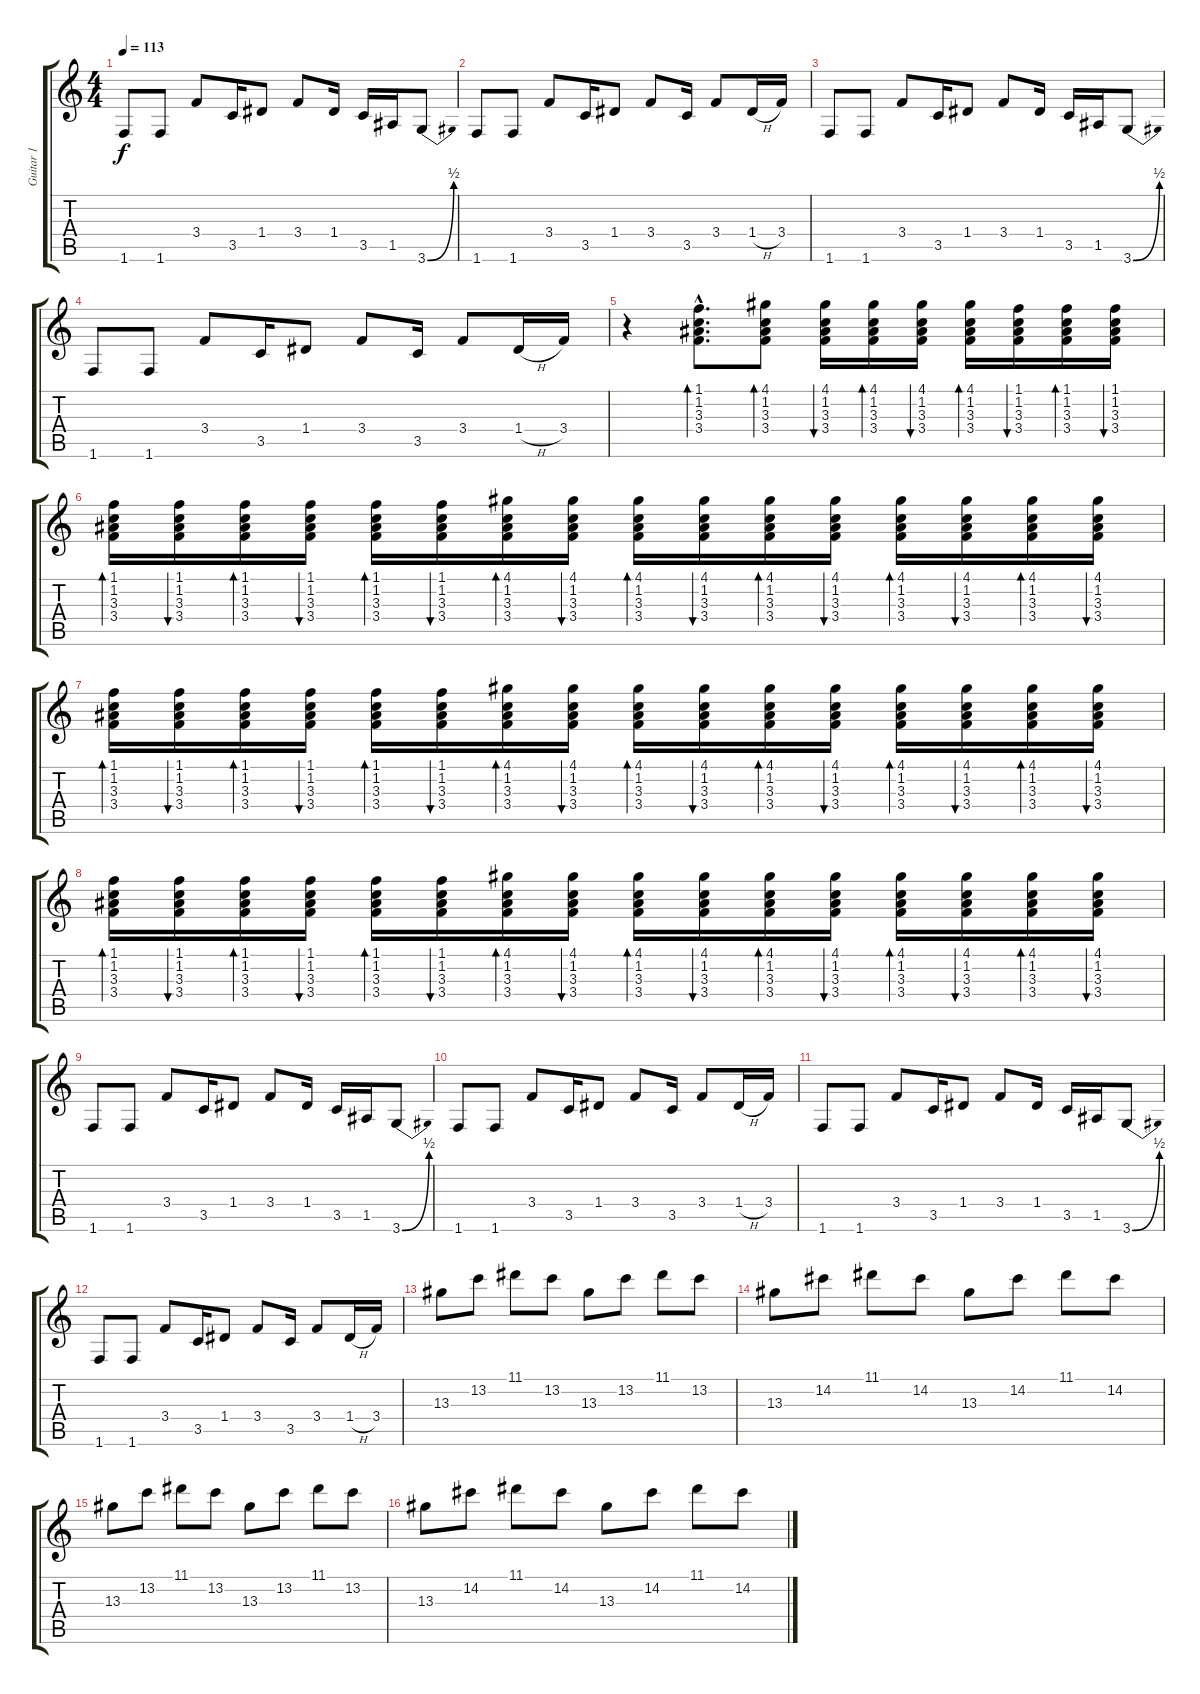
\track ("Guitar 1" "Guitar 1") {instrument electricguitarjazz}
\staff {score tabs}
\tuning (E4 B3 G3 D3 A2 E2) {hide}
\ts (4 4)
\tempo 113
\clef g2
\ks c
1.6.8{dy f} 1.6.8 3.4.8 3.5.16 1.4.8 3.4.8 1.4.16 3.5.16 1.5.16 3.6{be (bend 0 0 60 2)}.8 |
1.6.8 1.6.8 3.4.8 3.5.16 1.4.8 3.4.8 3.5.16 3.4.8 1.4{h}.16 3.4.16 |
1.6.8 1.6.8 3.4.8 3.5.16 1.4.8 3.4.8 1.4.16 3.5.16 1.5.16 3.6{be (bend 0 0 60 2)}.8 |
1.6.8 1.6.8 3.4.8 3.5.16 1.4.8 3.4.8 3.5.16 3.4.8 1.4{h}.16 3.4.16 |
r.4{volume 9} (1.1{hac} 1.2{hac} 3.3{hac} 3.4{hac}).8{d bd 60} (4.1 1.2 3.3 3.4).8{bd 60} (4.1 1.2 3.3 3.4).16{bu 60} (4.1 1.2 3.3 3.4).16{bd 60} (4.1 1.2 3.3 3.4).16{bu 60} (4.1 1.2 3.3 3.4).16{bd 60} (1.1 1.2 3.3 3.4).16{bu 60} (1.1 1.2 3.3 3.4).16{bd 60} (1.1 1.2 3.3 3.4).16{bu 60} |
(1.1 1.2 3.3 3.4).16{bd 60} (1.1 1.2 3.3 3.4).16{bu 60} (1.1 1.2 3.3 3.4).16{bd 60} (1.1 1.2 3.3 3.4).16{bu 60} (1.1 1.2 3.3 3.4).16{bd 60} (1.1 1.2 3.3 3.4).16{bu 60} (4.1 1.2 3.3 3.4).16{bd 60} (4.1 1.2 3.3 3.4).16{bu 60} (4.1 1.2 3.3 3.4).16{bd 60} (4.1 1.2 3.3 3.4).16{bu 60} (4.1 1.2 3.3 3.4).16{bd 60} (4.1 1.2 3.3 3.4).16{bu 60} (4.1 1.2 3.3 3.4).16{bd 60} (4.1 1.2 3.3 3.4).16{bu 60} (4.1 1.2 3.3 3.4).16{bd 60} (4.1 1.2 3.3 3.4).16{bu 60} |
(1.1 1.2 3.3 3.4).16{bd 60} (1.1 1.2 3.3 3.4).16{bu 60} (1.1 1.2 3.3 3.4).16{bd 60} (1.1 1.2 3.3 3.4).16{bu 60} (1.1 1.2 3.3 3.4).16{bd 60} (1.1 1.2 3.3 3.4).16{bu 60} (4.1 1.2 3.3 3.4).16{bd 60} (4.1 1.2 3.3 3.4).16{bu 60} (4.1 1.2 3.3 3.4).16{bd 60} (4.1 1.2 3.3 3.4).16{bu 60} (4.1 1.2 3.3 3.4).16{bd 60} (4.1 1.2 3.3 3.4).16{bu 60} (4.1 1.2 3.3 3.4).16{bd 60} (4.1 1.2 3.3 3.4).16{bu 60} (4.1 1.2 3.3 3.4).16{bd 60} (4.1 1.2 3.3 3.4).16{bu 60} |
(1.1 1.2 3.3 3.4).16{bd 60} (1.1 1.2 3.3 3.4).16{bu 60} (1.1 1.2 3.3 3.4).16{bd 60} (1.1 1.2 3.3 3.4).16{bu 60} (1.1 1.2 3.3 3.4).16{bd 60} (1.1 1.2 3.3 3.4).16{bu 60} (4.1 1.2 3.3 3.4).16{bd 60} (4.1 1.2 3.3 3.4).16{bu 60} (4.1 1.2 3.3 3.4).16{bd 60} (4.1 1.2 3.3 3.4).16{bu 60} (4.1 1.2 3.3 3.4).16{bd 60} (4.1 1.2 3.3 3.4).16{bu 60} (4.1 1.2 3.3 3.4).16{bd 60} (4.1 1.2 3.3 3.4).16{bu 60} (4.1 1.2 3.3 3.4).16{bd 60} (4.1 1.2 3.3 3.4).16{bu 60} |
1.6.8{volume 12} 1.6.8 3.4.8 3.5.16 1.4.8 3.4.8 1.4.16 3.5.16 1.5.16 3.6{be (bend 0 0 60 2)}.8 |
1.6.8 1.6.8 3.4.8 3.5.16 1.4.8 3.4.8 3.5.16 3.4.8 1.4{h}.16 3.4.16 |
1.6.8 1.6.8 3.4.8 3.5.16 1.4.8 3.4.8 1.4.16 3.5.16 1.5.16 3.6{be (bend 0 0 60 2)}.8 |
1.6.8 1.6.8 3.4.8 3.5.16 1.4.8 3.4.8 3.5.16 3.4.8 1.4{h}.16 3.4.16 |
13.3.8{volume 9 instrument electricguitarjazz} 13.2.8 11.1.8 13.2.8 13.3.8 13.2.8 11.1.8 13.2.8 |
13.3.8 14.2.8 11.1.8 14.2.8 13.3.8 14.2.8 11.1.8 14.2.8 |
13.3.8 13.2.8 11.1.8 13.2.8 13.3.8 13.2.8 11.1.8 13.2.8 |
13.3.8 14.2.8 11.1.8 14.2.8 13.3.8 14.2.8 11.1.8 14.2.8
